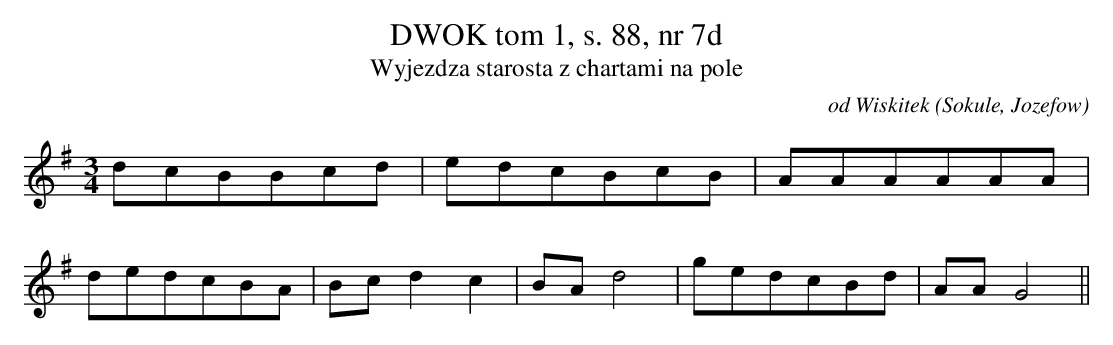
X:1
T:DWOK tom 1, s. 88, nr 7d
T:Wyjezdza starosta z chartami na pole
O:od Wiskitek (Sokule, Jozefow)
M:3/4
L:1/8
K:G
dcBBcd | edcBcB |AAAAAA |
 dedcBA |Bcd2c2 | BAd4 | gedcBd | AAG4||
